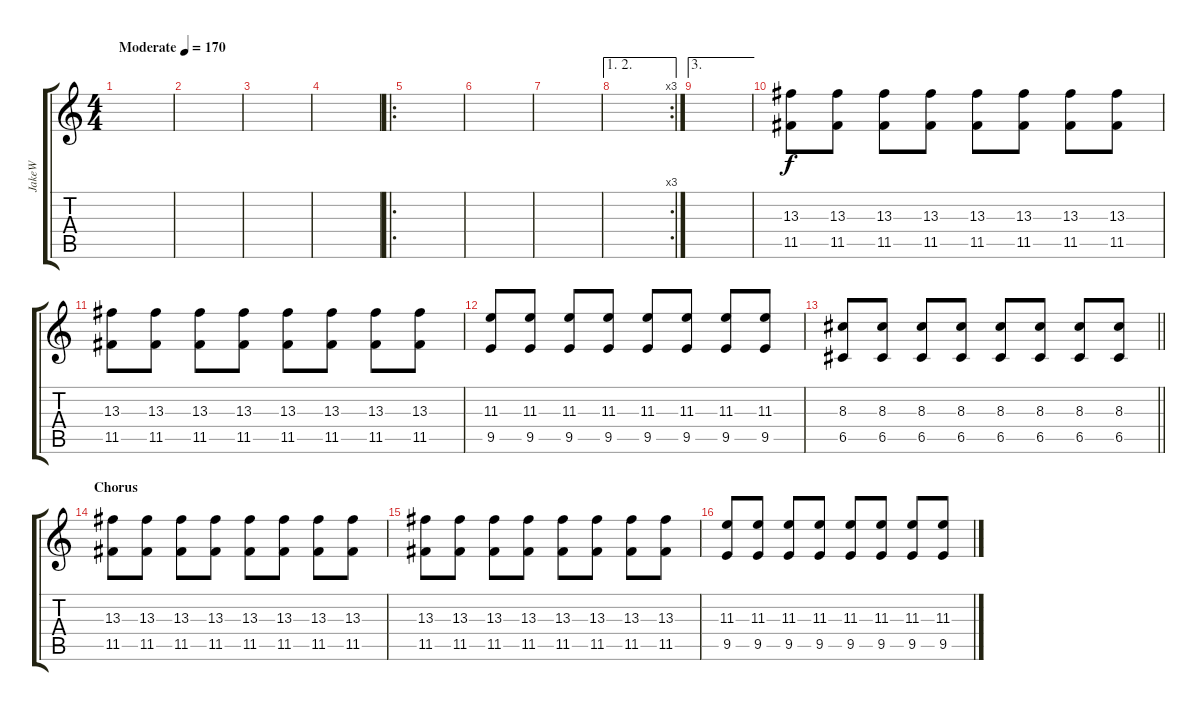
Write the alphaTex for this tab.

\track ("JakeW" "JakeW") {instrument distortionguitar}
\staff {score tabs}
\tuning (D4 A3 F3 C3 G2 D2) {hide}
\ts (4 4)
\tempo (170 "Moderate")
\clef g2
\ks c
|
|
|
|
\ro
|
|
|
\ae (1 2)
\rc 3
|
\ae 3
|
(13.3 11.5).8 (13.3 11.5).8 (13.3 11.5).8 (13.3 11.5).8 (13.3 11.5).8 (13.3 11.5).8 (13.3 11.5).8 (13.3 11.5).8 |
(13.3 11.5).8 (13.3 11.5).8 (13.3 11.5).8 (13.3 11.5).8 (13.3 11.5).8 (13.3 11.5).8 (13.3 11.5).8 (13.3 11.5).8 |
(11.3 9.5).8 (11.3 9.5).8 (11.3 9.5).8 (11.3 9.5).8 (11.3 9.5).8 (11.3 9.5).8 (11.3 9.5).8 (11.3 9.5).8 |
\barLineRight lightlight
(8.3 6.5).8 (8.3 6.5).8 (8.3 6.5).8 (8.3 6.5).8 (8.3 6.5).8 (8.3 6.5).8 (8.3 6.5).8 (8.3 6.5).8 |
\section ("" "Chorus")
(13.3 11.5).8 (13.3 11.5).8 (13.3 11.5).8 (13.3 11.5).8 (13.3 11.5).8 (13.3 11.5).8 (13.3 11.5).8 (13.3 11.5).8 |
(13.3 11.5).8 (13.3 11.5).8 (13.3 11.5).8 (13.3 11.5).8 (13.3 11.5).8 (13.3 11.5).8 (13.3 11.5).8 (13.3 11.5).8 |
(11.3 9.5).8 (11.3 9.5).8 (11.3 9.5).8 (11.3 9.5).8 (11.3 9.5).8 (11.3 9.5).8 (11.3 9.5).8 (11.3 9.5).8
